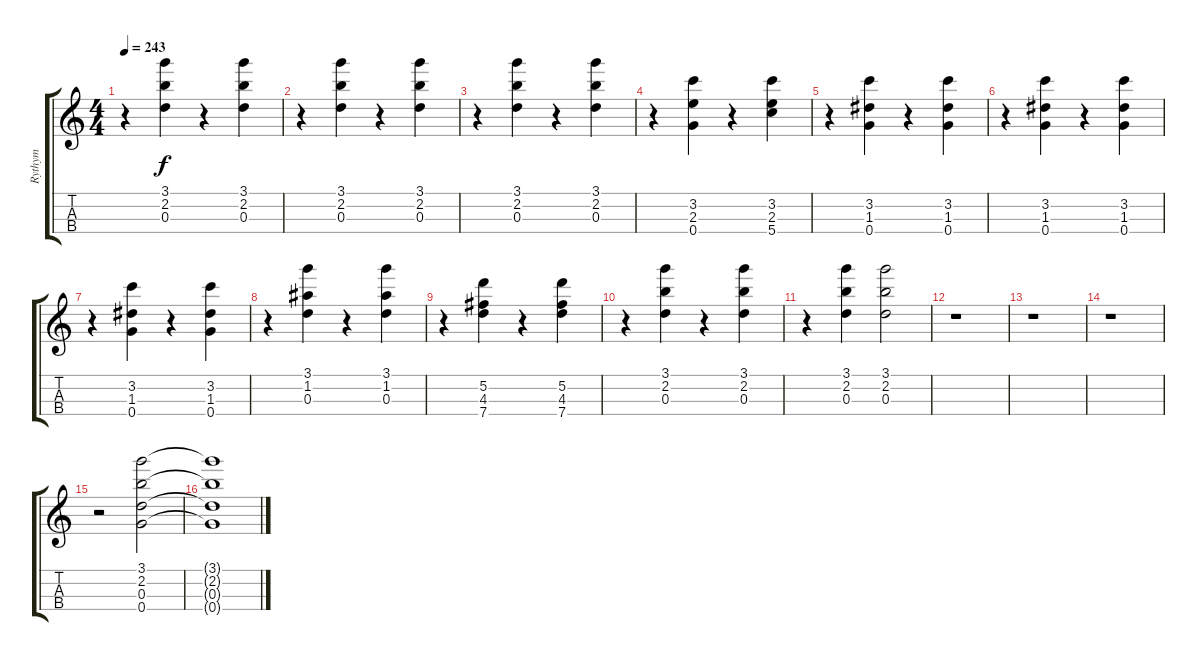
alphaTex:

\track ("Rythym" "Rythym") {instrument banjo}
\staff {score tabs}
\tuning (E5 A4 D4 G3) {hide}
\displaytranspose 12
\ts (4 4)
\tempo 243
\clef g2
\ks c
r.4{dy f} (3.1 2.2 0.3).4 r.4 (3.1 2.2 0.3).4 |
r.4 (3.1 2.2 0.3).4 r.4 (3.1 2.2 0.3).4 |
r.4 (3.1 2.2 0.3).4 r.4 (3.1 2.2 0.3).4 |
r.4 (3.2 2.3 0.4).4 r.4 (3.2 2.3 5.4).4 |
r.4 (3.2 1.3 0.4).4 r.4 (3.2 1.3 0.4).4 |
r.4 (3.2 1.3 0.4).4 r.4 (3.2 1.3 0.4).4 |
r.4 (3.2 1.3 0.4).4 r.4 (3.2 1.3 0.4).4 |
r.4 (3.1 1.2 0.3).4 r.4 (3.1 1.2 0.3).4 |
r.4 (5.2 4.3 7.4).4 r.4 (5.2 4.3 7.4).4 |
r.4 (3.1 2.2 0.3).4 r.4 (3.1 2.2 0.3).4 |
r.4 (3.1 2.2 0.3).4 (3.1 2.2 0.3).2 |
r.1 |
r.1 |
r.1 |
r.2 (3.1 2.2 0.3 0.4).2 |
(3.1{t} 2.2{t} 0.3{t} 0.4{t}).1
